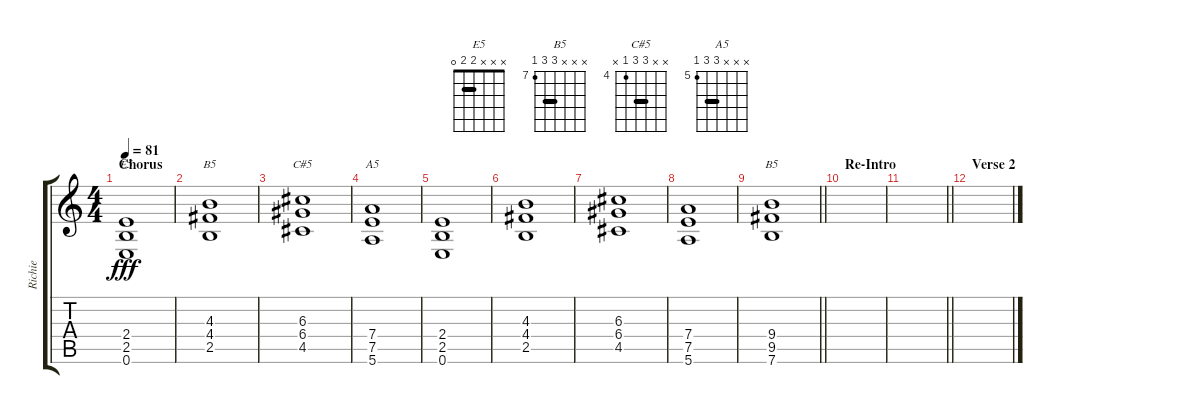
\track ("Richie" "Richie") {instrument distortionguitar}
\staff {score tabs}
\tuning (E4 B3 G3 D3 A2 E2) {hide}
\chord ("E5" x x x 2 2 0) {barre 2}
\chord ("B5" x x 4 4 2 x) {barre 4}
\chord ("C#5" x x 6 6 4 x) {firstfret 4 barre 6}
\chord ("A5" x x x 7 7 5) {firstfret 5 barre 7}
\chord ("B5" x x x 9 9 7) {firstfret 7 barre 9}
\ts (4 4)
\section ("" "Chorus")
\tempo 81
\clef g2
\ks c
(2.4 2.5 0.6).1{ch "E5" dy fff volume 16 instrument distortionguitar} |
(4.3 4.4 2.5).1{ch "B5"} |
(6.3 6.4 4.5).1{ch "C#5"} |
(7.4 7.5 5.6).1{ch "A5"} |
(2.4 2.5 0.6).1 |
(4.3 4.4 2.5).1 |
(6.3 6.4 4.5).1 |
(7.4 7.5 5.6).1 |
\barLineRight lightlight
(9.4 9.5 7.6).1{ch "B5"} |
\section ("" "Re-Intro")
|
\barLineRight lightlight
|
\section ("" "Verse 2")
